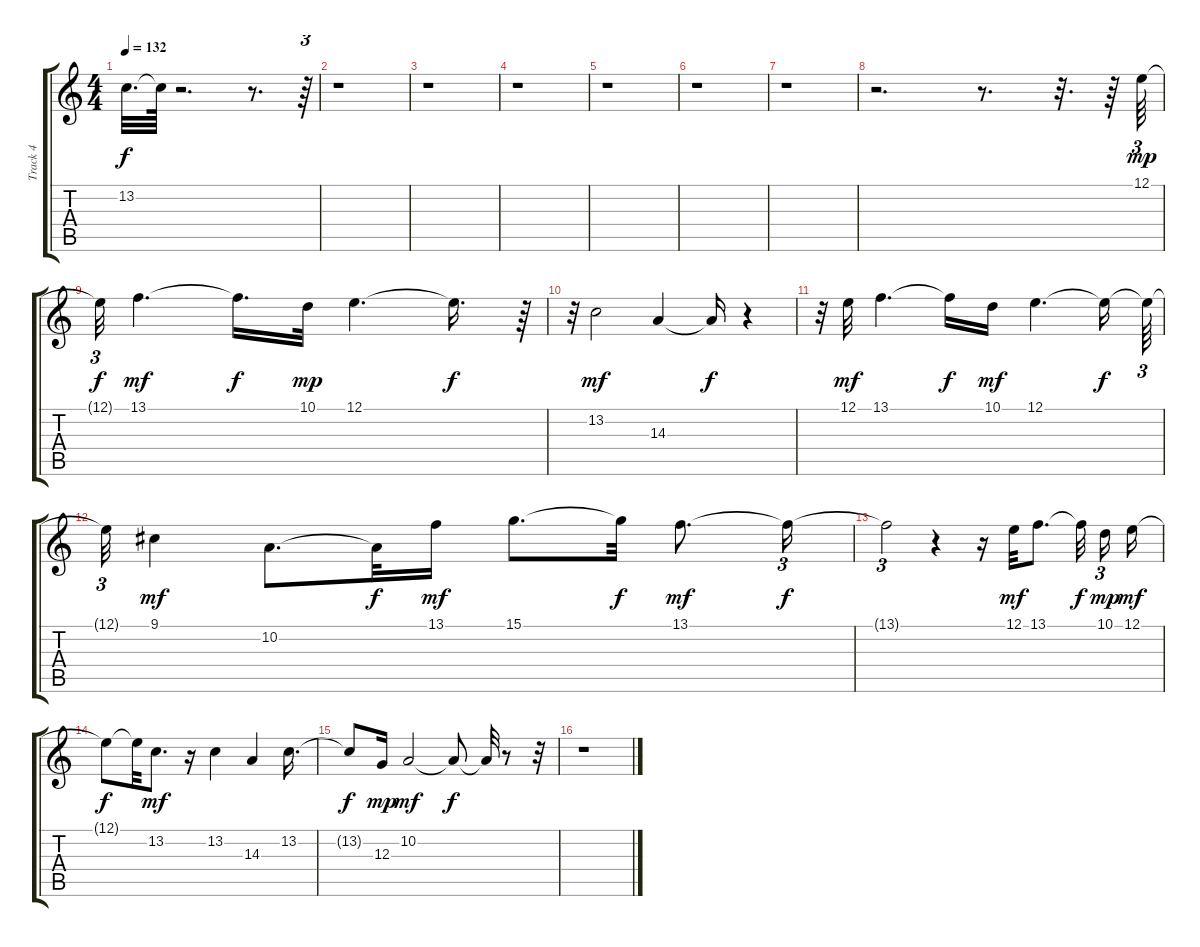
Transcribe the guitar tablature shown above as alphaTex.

\track ("Track 4" "Track 4") {instrument voiceoohs}
\staff {score tabs}
\tuning (E4 B3 G3 D3 A2 E2) {hide}
\ts (4 4)
\tempo 132
\clef g2
\ks c
13.2{t}.32{d dy f} 13.2{t}.64 r.2{d} r.8{d} r.64{tu (3 2)} |
r.1 |
r.1 |
r.1 |
r.1 |
r.1 |
r.1 |
r.2{d} r.8{d} r.32{d} r.64 12.1.64{tu (3 2) dy mp} |
12.1{t}.32{tu (3 2) dy f} 13.1.4{d dy mf} 13.1{t}.16{d dy f} 10.1.32{dy mp} 12.1.4{d} 12.1{t}.16{d dy f} r.64{tu (3 2)} |
r.32{tu (3 2)} 13.2.2{dy mf} 14.3.4 14.3{t}.16{dy f} r.4{tu (3 2)} |
r.32{tu (3 2)} 12.1.32{dy mf} 13.1.4{d} 13.1{t}.16{dy f} 10.1.16{dy mf} 12.1.4{d} 12.1{t}.16{dy f} 12.1{t}.64{tu (3 2)} |
12.1{t}.32{tu (3 2)} 9.1.4{dy mf} 10.2.8{d} 10.2{t}.32{dy f} 13.1.16{dy mf} 15.1.8{d} 15.1{t}.32{dy f} 13.1.8{d dy mf} 13.1{t}.16{tu (3 2) dy f} |
13.1{t}.2{tu (3 2)} r.4 r.16 12.1.32{dy mf} 13.1.8{d} 13.1{t}.32{dy f beam splitsecondary} 10.1.16{tu (3 2) dy mp} 12.1.16{dy mf} |
12.1{t}.8{dy f} 12.1{t}.32 13.2.8{d dy mf} r.16 13.2.4 14.3.4 13.2.16{d} |
13.2{t}.8{dy f} 12.3.16{dy mp} 10.2.2{dy mf} 10.2{t}.8{dy f} 10.2{t}.32 r.8 r.32 |
r.1
